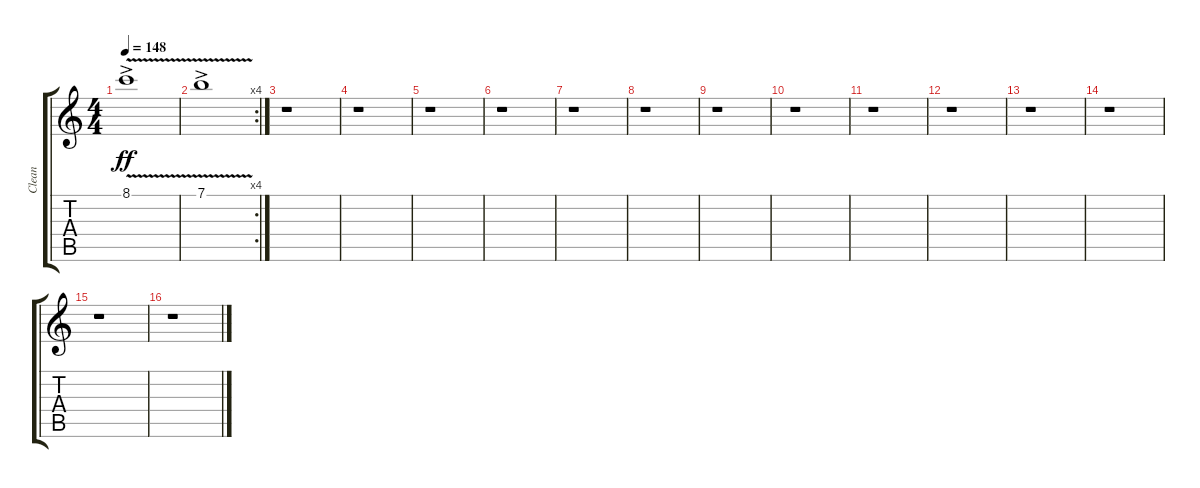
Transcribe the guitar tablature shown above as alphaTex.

\track ("Clean" "Clean") {instrument electricguitarclean}
\staff {score tabs}
\tuning (E4 B3 G3 D3 A2 E2) {hide}
\ts (4 4)
\tempo 148
\clef g2
\ks c
8.1{v ac}.1{dy ff} |
\rc 4
7.1{v ac}.1 |
r.1 |
r.1 |
r.1 |
r.1 |
r.1 |
r.1 |
r.1 |
r.1 |
r.1 |
r.1 |
r.1 |
r.1 |
r.1 |
r.1
